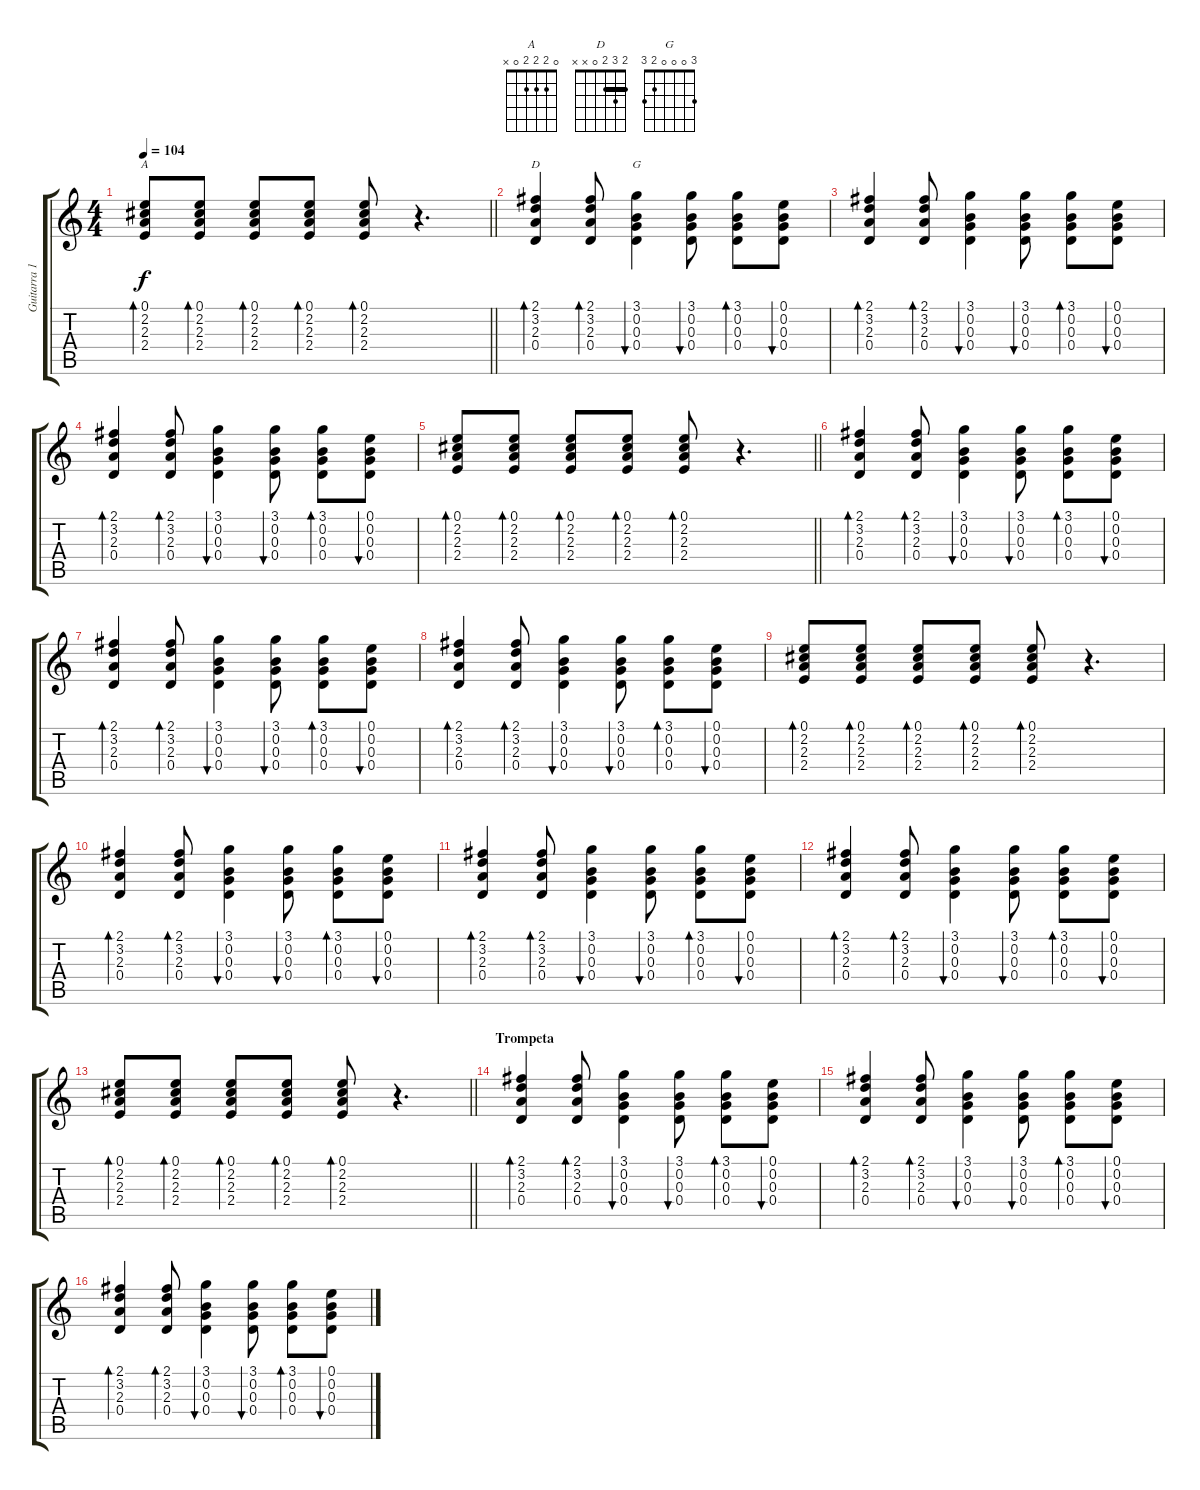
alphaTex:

\track ("Guitarra 1" "Guitarra 1") {instrument electricguitarclean}
\staff {score tabs}
\tuning (E4 B3 G3 D3 A2 E2) {hide}
\chord ("A" 0 2 2 2 0 x)
\chord ("D" 2 3 2 0 x x) {barre 2}
\chord ("G" 3 0 0 0 2 3)
\ts (4 4)
\tempo 104
\clef g2
\barLineRight lightlight
\ks c
(0.1 2.2 2.3 2.4).8{bd 60 ch "A" dy f} (0.1 2.2 2.3 2.4).8{bd 60} (0.1 2.2 2.3 2.4).8{bd 60} (0.1 2.2 2.3 2.4).8{bd 60} (0.1 2.2 2.3 2.4).8{bd 60} r.4{d} |
(2.1 3.2 2.3 0.4).4{bd 60 ch "D"} (2.1 3.2 2.3 0.4).8{bd 60} (3.1 0.2 0.3 0.4).4{bu 60 ch "G"} (3.1 0.2 0.3 0.4).8{bu 60} (3.1 0.2 0.3 0.4).8{bd 60} (0.1 0.2 0.3 0.4).8{bu 60} |
(2.1 3.2 2.3 0.4).4{bd 60} (2.1 3.2 2.3 0.4).8{bd 60} (3.1 0.2 0.3 0.4).4{bu 60} (3.1 0.2 0.3 0.4).8{bu 60} (3.1 0.2 0.3 0.4).8{bd 60} (0.1 0.2 0.3 0.4).8{bu 60} |
(2.1 3.2 2.3 0.4).4{bd 60} (2.1 3.2 2.3 0.4).8{bd 60} (3.1 0.2 0.3 0.4).4{bu 60} (3.1 0.2 0.3 0.4).8{bu 60} (3.1 0.2 0.3 0.4).8{bd 60} (0.1 0.2 0.3 0.4).8{bu 60} |
\barLineRight lightlight
(0.1 2.2 2.3 2.4).8{bd 60} (0.1 2.2 2.3 2.4).8{bd 60} (0.1 2.2 2.3 2.4).8{bd 60} (0.1 2.2 2.3 2.4).8{bd 60} (0.1 2.2 2.3 2.4).8{bd 60} r.4{d} |
(2.1 3.2 2.3 0.4).4{bd 60} (2.1 3.2 2.3 0.4).8{bd 60} (3.1 0.2 0.3 0.4).4{bu 60} (3.1 0.2 0.3 0.4).8{bu 60} (3.1 0.2 0.3 0.4).8{bd 60} (0.1 0.2 0.3 0.4).8{bu 60} |
(2.1 3.2 2.3 0.4).4{bd 60} (2.1 3.2 2.3 0.4).8{bd 60} (3.1 0.2 0.3 0.4).4{bu 60} (3.1 0.2 0.3 0.4).8{bu 60} (3.1 0.2 0.3 0.4).8{bd 60} (0.1 0.2 0.3 0.4).8{bu 60} |
(2.1 3.2 2.3 0.4).4{bd 60} (2.1 3.2 2.3 0.4).8{bd 60} (3.1 0.2 0.3 0.4).4{bu 60} (3.1 0.2 0.3 0.4).8{bu 60} (3.1 0.2 0.3 0.4).8{bd 60} (0.1 0.2 0.3 0.4).8{bu 60} |
(0.1 2.2 2.3 2.4).8{bd 60} (0.1 2.2 2.3 2.4).8{bd 60} (0.1 2.2 2.3 2.4).8{bd 60} (0.1 2.2 2.3 2.4).8{bd 60} (0.1 2.2 2.3 2.4).8{bd 60} r.4{d} |
(2.1 3.2 2.3 0.4).4{bd 60} (2.1 3.2 2.3 0.4).8{bd 60} (3.1 0.2 0.3 0.4).4{bu 60} (3.1 0.2 0.3 0.4).8{bu 60} (3.1 0.2 0.3 0.4).8{bd 60} (0.1 0.2 0.3 0.4).8{bu 60} |
(2.1 3.2 2.3 0.4).4{bd 60} (2.1 3.2 2.3 0.4).8{bd 60} (3.1 0.2 0.3 0.4).4{bu 60} (3.1 0.2 0.3 0.4).8{bu 60} (3.1 0.2 0.3 0.4).8{bd 60} (0.1 0.2 0.3 0.4).8{bu 60} |
(2.1 3.2 2.3 0.4).4{bd 60} (2.1 3.2 2.3 0.4).8{bd 60} (3.1 0.2 0.3 0.4).4{bu 60} (3.1 0.2 0.3 0.4).8{bu 60} (3.1 0.2 0.3 0.4).8{bd 60} (0.1 0.2 0.3 0.4).8{bu 60} |
\barLineRight lightlight
(0.1 2.2 2.3 2.4).8{bd 60} (0.1 2.2 2.3 2.4).8{bd 60} (0.1 2.2 2.3 2.4).8{bd 60} (0.1 2.2 2.3 2.4).8{bd 60} (0.1 2.2 2.3 2.4).8{bd 60} r.4{d} |
\section ("" "Trompeta")
(2.1 3.2 2.3 0.4).4{bd 60} (2.1 3.2 2.3 0.4).8{bd 60} (3.1 0.2 0.3 0.4).4{bu 60} (3.1 0.2 0.3 0.4).8{bu 60} (3.1 0.2 0.3 0.4).8{bd 60} (0.1 0.2 0.3 0.4).8{bu 60} |
(2.1 3.2 2.3 0.4).4{bd 60} (2.1 3.2 2.3 0.4).8{bd 60} (3.1 0.2 0.3 0.4).4{bu 60} (3.1 0.2 0.3 0.4).8{bu 60} (3.1 0.2 0.3 0.4).8{bd 60} (0.1 0.2 0.3 0.4).8{bu 60} |
(2.1 3.2 2.3 0.4).4{bd 60} (2.1 3.2 2.3 0.4).8{bd 60} (3.1 0.2 0.3 0.4).4{bu 60} (3.1 0.2 0.3 0.4).8{bu 60} (3.1 0.2 0.3 0.4).8{bd 60} (0.1 0.2 0.3 0.4).8{bu 60}
